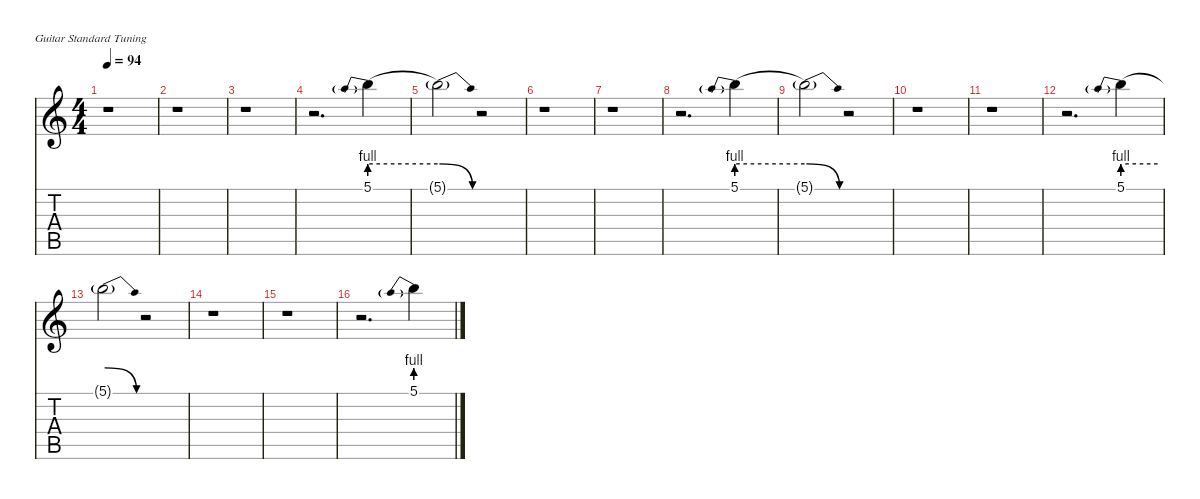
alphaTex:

\defaultSystemsLayout 4
\hideDynamics
\bracketExtendMode nobrackets
\singleTrackTrackNamePolicy hidden
\multiTrackTrackNamePolicy hidden
\otherSystemsTrackNameOrientation horizontal
\track ("overdub 2" "dist.guit.") {instrument distortionguitar}
\staff {score tabs}
\tuning (E4 B3 G3 D3 A2 E2)
\ts (4 4)
\tempo 94
\clef g2
\ks c
r.1{dy f beam Down} |
r.1{beam Down} |
r.1{beam Down} |
r.2{d beam Down} 5.1{be (prebend 0 4 60 4)}.4{dy mp beam Down} |
5.1{be (release 0 4 60 0) t}.2{dy f beam Down} r.2{beam Down} |
r.1{beam Down} |
r.1{beam Down} |
r.2{d beam Down} 5.1{be (prebend 0 4 60 4)}.4{dy mp beam Down} |
5.1{be (release 0 4 60 0) t}.2{dy f beam Down} r.2{beam Down} |
r.1{beam Down} |
r.1{beam Down} |
r.2{d beam Down} 5.1{be (prebend 0 4 60 4)}.4{dy mp beam Down} |
5.1{be (release 0 4 60 0) t}.2{dy f beam Down} r.2{beam Down} |
r.1{beam Down} |
r.1{beam Down} |
r.2{d beam Down} 5.1{be (prebend 0 4 60 4)}.4{dy mp beam Down}
